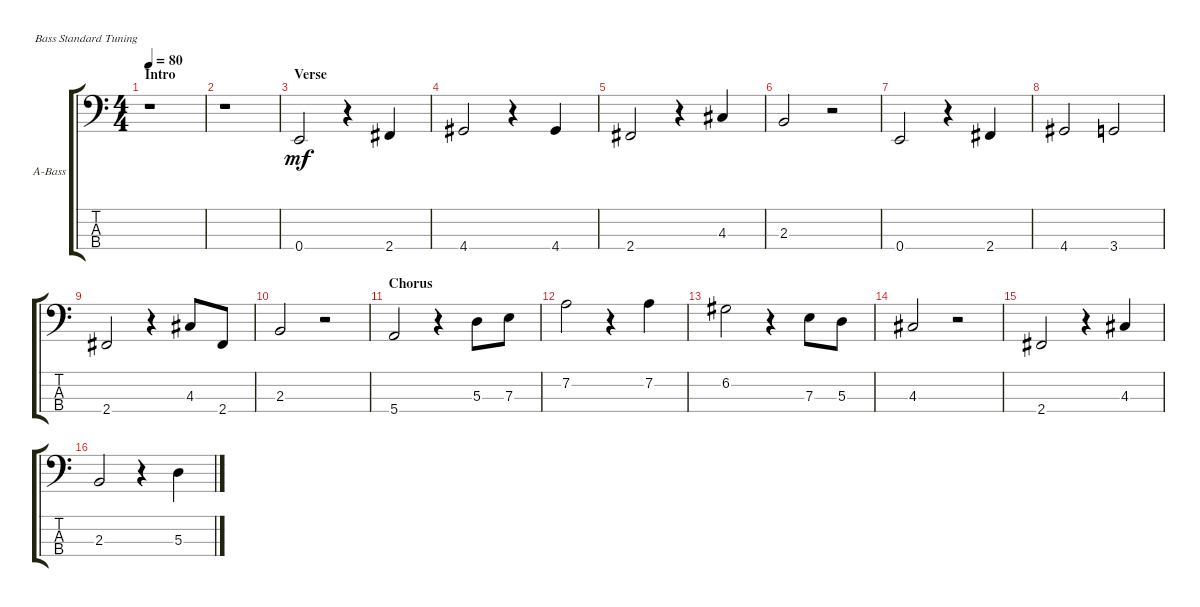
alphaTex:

\defaultSystemsLayout 4
\bracketExtendMode groupsimilarinstruments
\firstSystemTrackNameOrientation horizontal
\otherSystemsTrackNameOrientation horizontal
\track ("Acoustic Bass" "A-Bass") {instrument acousticbass}
\staff {score tabs}
\tuning (G2 D2 A1 E1)
\ts (4 4)
\section ("" "Intro")
\tempo 80
\clef f4
\ks c
r.1{dy mf instrument acousticbass} |
r.1 |
\section ("" "Verse")
0.4.2{lyrics (0 "") lyrics (1 "") lyrics (2 "") lyrics (3 "") lyrics (4 "")} r.4 2.4.4{lyrics (0 "") lyrics (1 "") lyrics (2 "") lyrics (3 "") lyrics (4 "")} |
4.4.2{lyrics (0 "") lyrics (1 "") lyrics (2 "") lyrics (3 "") lyrics (4 "")} r.4 4.4.4{lyrics (0 "") lyrics (1 "") lyrics (2 "") lyrics (3 "") lyrics (4 "")} |
2.4.2 r.4 4.3.4 |
2.3.2 r.2 |
0.4.2 r.4 2.4.4 |
4.4.2 3.4.2 |
2.4.2 r.4 4.3.8 2.4.8 |
2.3.2 r.2 |
\section ("" "Chorus")
5.4.2 r.4 5.3.8 7.3.8 |
7.2.2 r.4 7.2.4 |
6.2.2 r.4 7.3.8 5.3.8 |
4.3.2 r.2 |
2.4.2 r.4 4.3.4 |
2.3.2 r.4 5.3.4
